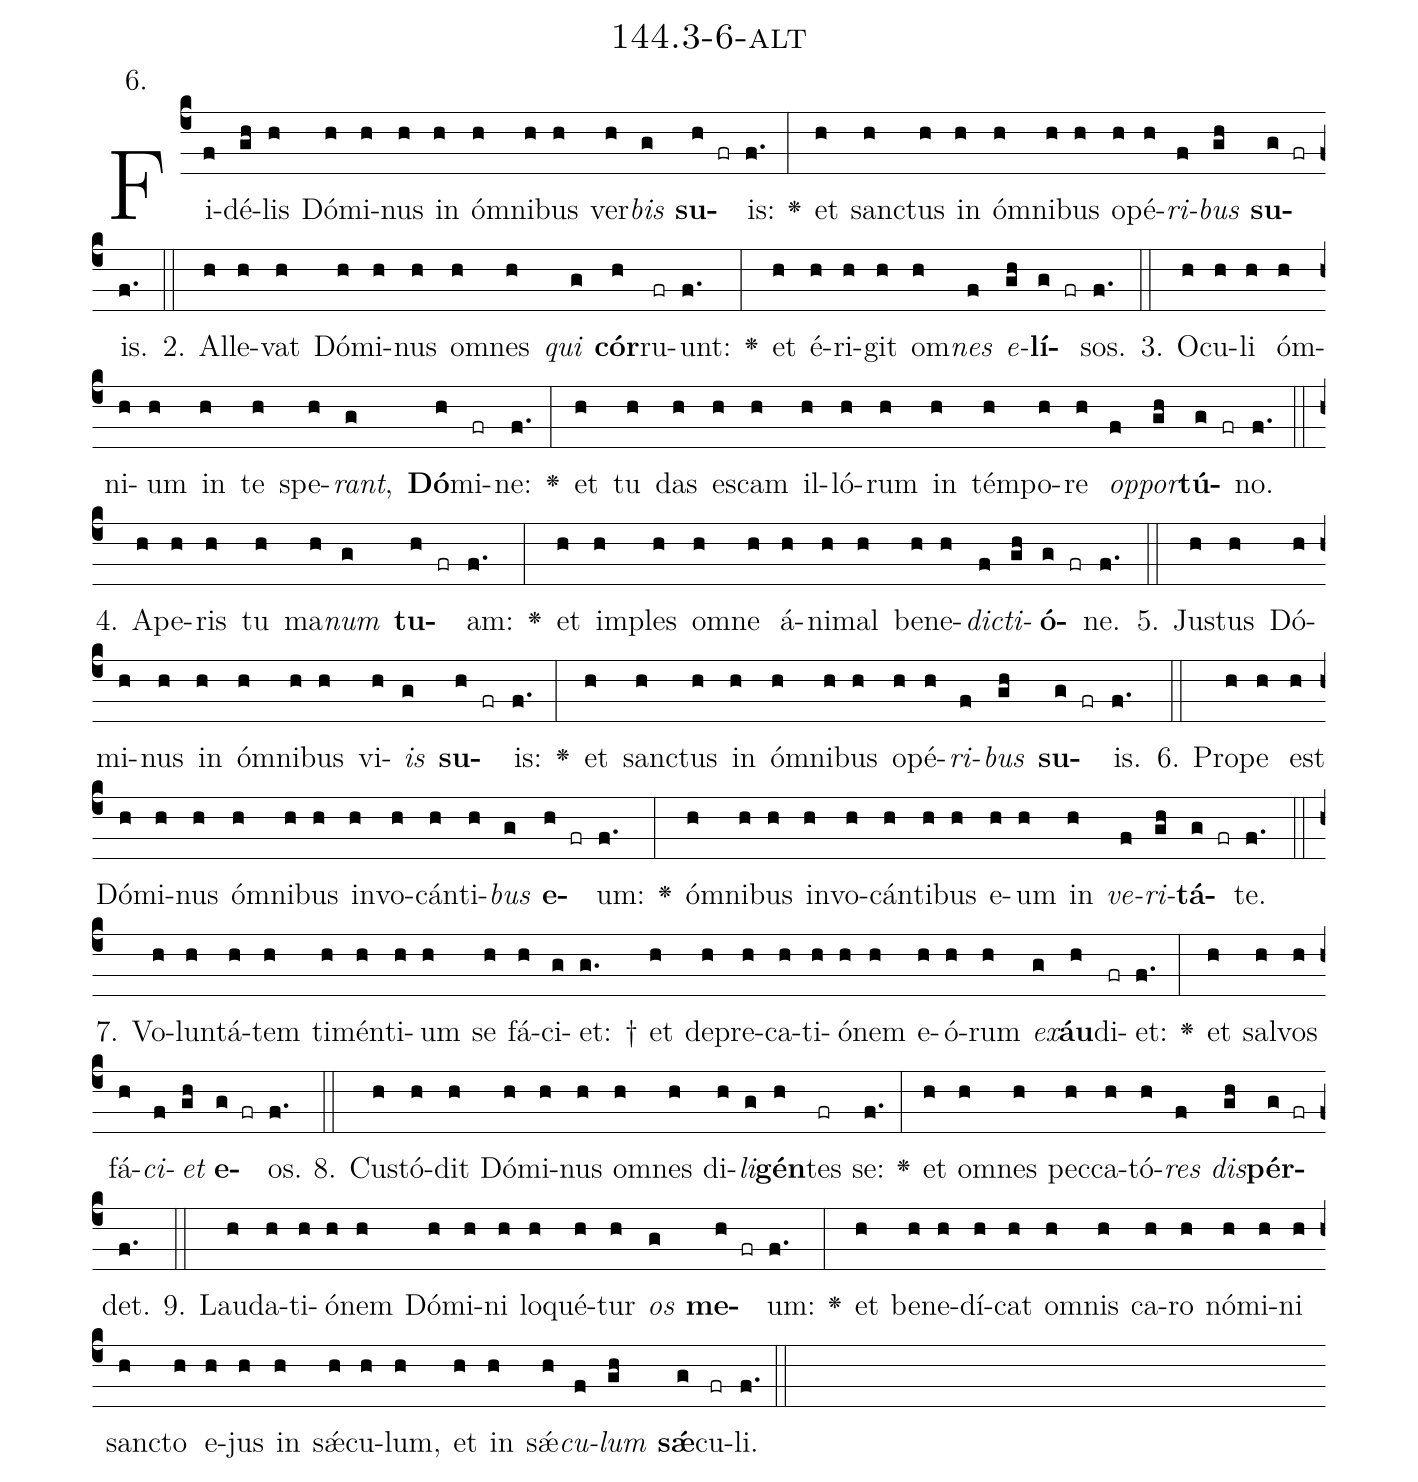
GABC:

name: 144.3-6-alt;
annotation: 6.;
%%
(c4)Fi(f)dé(gh)lis(h) Dó(h)mi(h)nus(h) in(h) óm(h)ni(h)bus(h) ver(h)<i>bis</i>(g) <b>su</b>(h fr)is:(f.) <v>\greheightstar</v>(:) et(h) sanc(h)tus(h) in(h) óm(h)ni(h)bus(h) o(h)pé(h)<i>ri</i>(f)<i>bus</i>(gh) <b>su</b>(g fr)is.(f.) (::)
2. Al(h)le(h)vat(h) Dó(h)mi(h)nus(h) om(h)nes(h) <i>qui</i>(g) <b>cór</b>(h)ru(fr)unt:(f.) <v>\greheightstar</v>(:) et(h) é(h)ri(h)git(h) om(h)<i>nes</i>(f) <i>e</i>(gh)<b>lí</b>(g fr)sos.(f.) (::)
3. O(h)cu(h)li(h) óm(h)ni(h)um(h) in(h) te(h) spe(h)<i>rant</i>,(g) <b>Dó</b>(h)mi(fr)ne:(f.) <v>\greheightstar</v>(:) et(h) tu(h) das(h) es(h)cam(h) il(h)ló(h)rum(h) in(h) tém(h)po(h)re(h) <i>op</i>(f)<i>por</i>(gh)<b>tú</b>(g fr)no.(f.) (::)
4. A(h)pe(h)ris(h) tu(h) ma(h)<i>num</i>(g) <b>tu</b>(h fr)am:(f.) <v>\greheightstar</v>(:) et(h) im(h)ples(h) om(h)ne(h) á(h)ni(h)mal(h) be(h)ne(h)<i>dic</i>(f)<i>ti</i>(gh)<b>ó</b>(g fr)ne.(f.) (::)
5. Jus(h)tus(h) Dó(h)mi(h)nus(h) in(h) óm(h)ni(h)bus(h) vi(h)<i>is</i>(g) <b>su</b>(h fr)is:(f.) <v>\greheightstar</v>(:) et(h) sanc(h)tus(h) in(h) óm(h)ni(h)bus(h) o(h)pé(h)<i>ri</i>(f)<i>bus</i>(gh) <b>su</b>(g fr)is.(f.) (::)
6. Pro(h)pe(h) est(h) Dó(h)mi(h)nus(h) óm(h)ni(h)bus(h) in(h)vo(h)cán(h)ti(h)<i>bus</i>(g) <b>e</b>(h fr)um:(f.) <v>\greheightstar</v>(:) óm(h)ni(h)bus(h) in(h)vo(h)cán(h)ti(h)bus(h) e(h)um(h) in(h) <i>ve</i>(f)<i>ri</i>(gh)<b>tá</b>(g fr)te.(f.) (::)
7. Vo(h)lun(h)tá(h)tem(h) ti(h)mén(h)ti(h)um(h) se(h) fá(h)ci(g)et: †(g.) et(h) de(h)pre(h)ca(h)ti(h)ó(h)nem(h) e(h)ó(h)rum(h) <i>ex</i>(g)<b>áu</b>(h)di(fr)et:(f.) <v>\greheightstar</v>(:) et(h) sal(h)vos(h) fá(h)<i>ci</i>(f)<i>et</i>(gh) <b>e</b>(g fr)os.(f.) (::)
8. Cus(h)tó(h)dit(h) Dó(h)mi(h)nus(h) om(h)nes(h) di(h)<i>li</i>(g)<b>gén</b>(h)tes(fr) se:(f.) <v>\greheightstar</v>(:) et(h) om(h)nes(h) pec(h)ca(h)tó(h)<i>res</i>(f) <i>dis</i>(gh)<b>pér</b>(g fr)det.(f.) (::)
9. Lau(h)da(h)ti(h)ó(h)nem(h) Dó(h)mi(h)ni(h) lo(h)qué(h)tur(h) <i>os</i>(g) <b>me</b>(h fr)um:(f.) <v>\greheightstar</v>(:) et(h) be(h)ne(h)dí(h)cat(h) om(h)nis(h) ca(h)ro(h) nó(h)mi(h)ni(h) sanc(h)to(h) e(h)jus(h) in(h) sǽ(h)cu(h)lum,(h) et(h) in(h) sǽ(h)<i>cu</i>(f)<i>lum</i>(gh) <b>sǽ</b>(g)cu(fr)li.(f.) (::)
